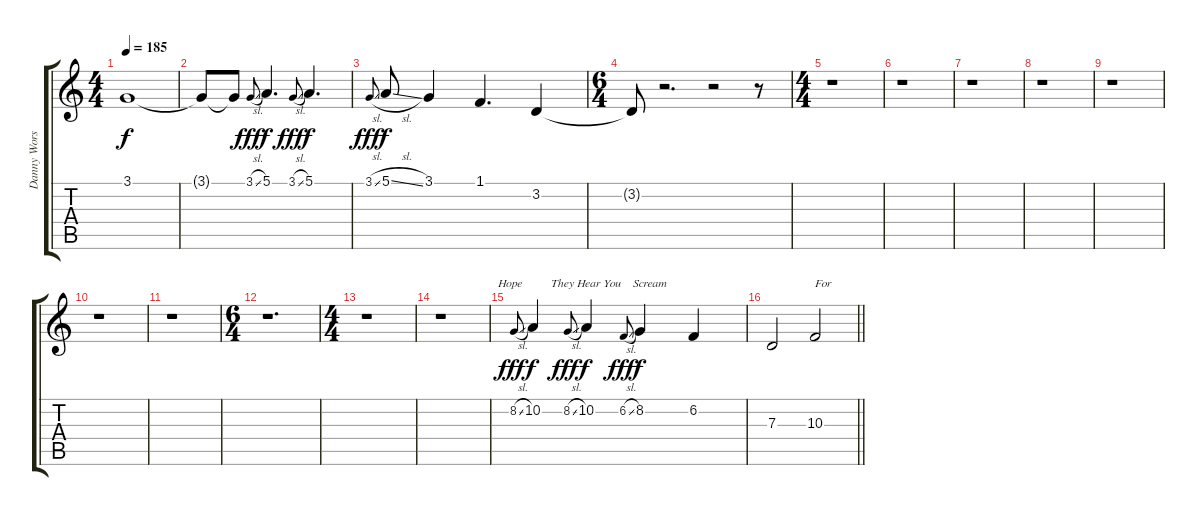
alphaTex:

\track ("Danny Worsnop (Vocal)" "Danny Wors") {instrument lead2sawtooth}
\staff {score tabs}
\tuning (E4 B3 G3 D3 A2 E2) {hide}
\ts (4 4)
\tempo 185
\clef g2
\ks c
3.1{t}.1{dy f} |
3.1{t}.8 3.1{t}.8 3.1{sl}.8{gr onbeat dy fff} 5.1.4{d dy f} 3.1{sl}.8{gr onbeat dy fff} 5.1.4{d dy f} |
3.1{sl}.8{gr onbeat dy fff} 5.1{sl}.8{dy f} 3.1.4 1.1.4{d} 3.2.4 |
\ts (6 4)
3.2{t}.8 r.2{d} r.2 r.8 |
\ts (4 4)
r.1 |
r.1 |
r.1 |
r.1 |
r.1 |
r.1 |
r.1 |
\ts (6 4)
r.1{d} |
\ts (4 4)
r.1 |
r.1{txt "                   Hope"} |
8.2{sl}.8{gr onbeat dy fff} 10.2.4{txt "      They Hear You    Scream" dy f} 8.2{sl}.8{gr onbeat dy fff} 10.2.4{dy f} 6.2{sl}.8{gr onbeat dy fff} 8.2.4{dy f} 6.2.4 |
\barLineRight lightlight
7.3.2 10.3.2{txt "For"}
